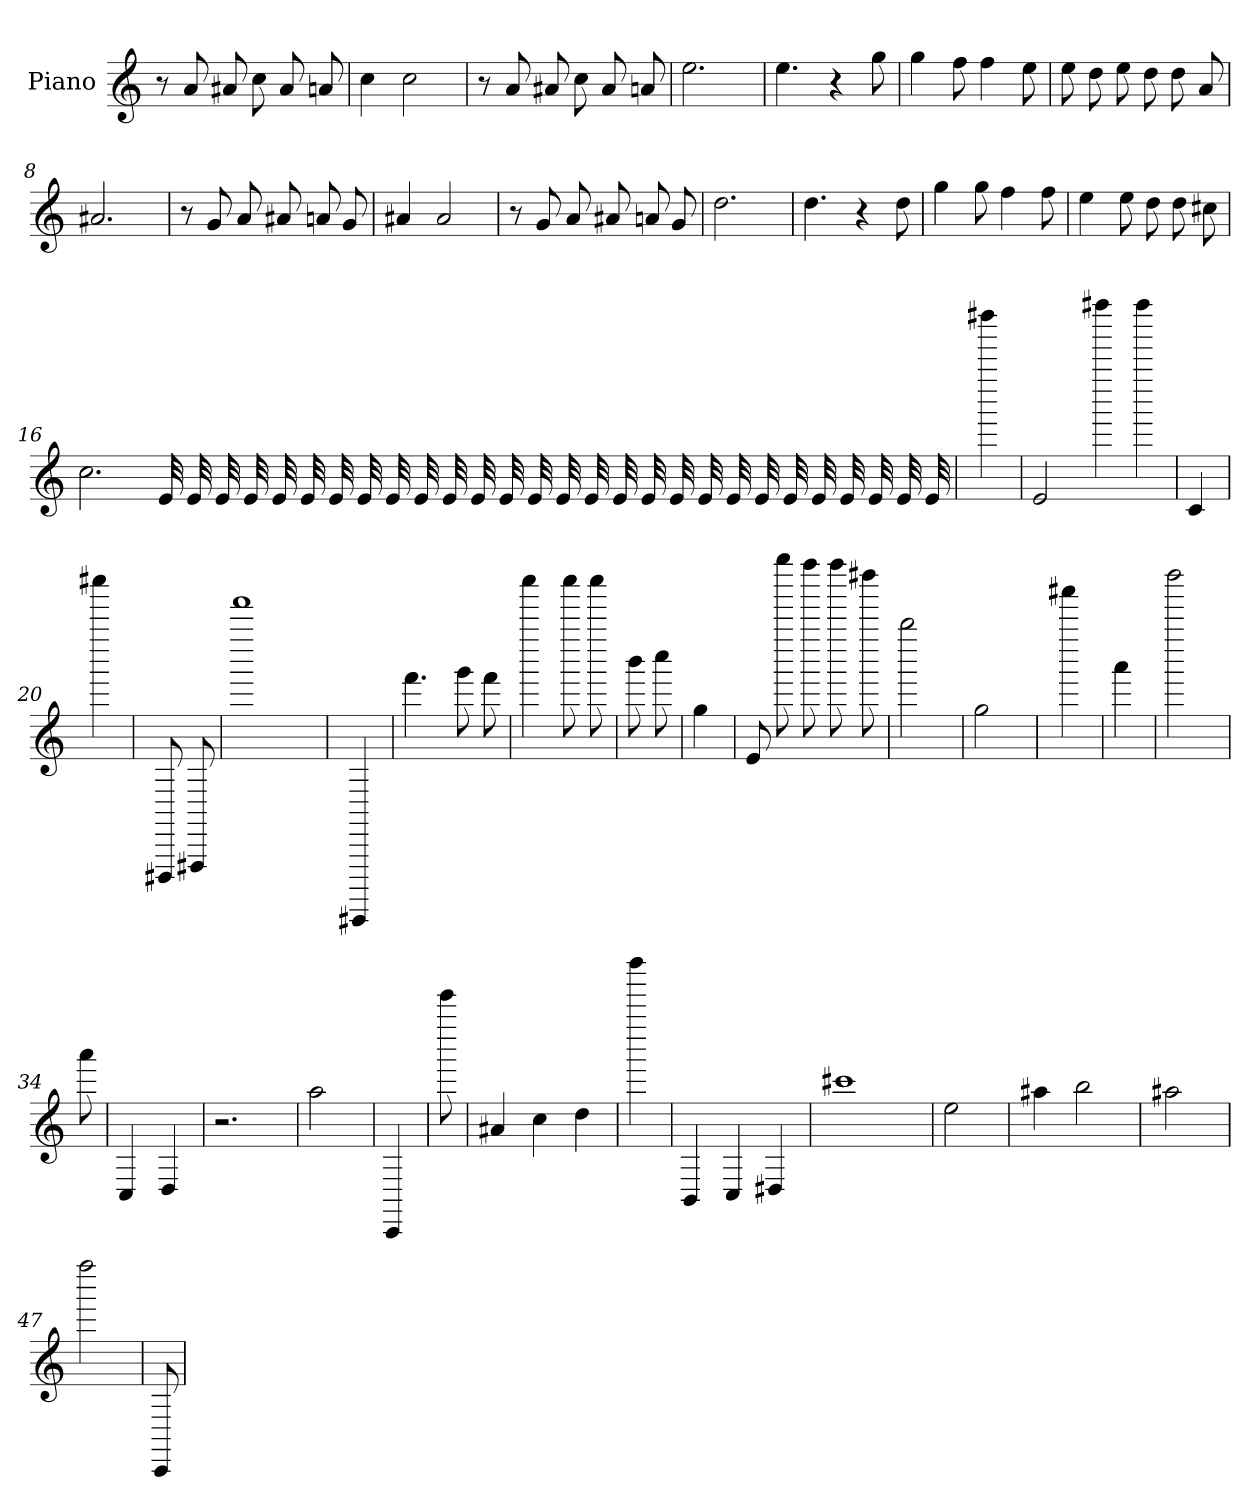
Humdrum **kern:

**kern
*part1
*staff1
*I"Piano
*I'Pno.
=1
8r
8a
8a#
8cc
8a#
8a
=2
4cc
2cc
=3
8r
8a
8a#
8cc
8a#
8a
=4
2.ee
=5
4.ee
4r
8gg
=6
4gg
8ff
4ff
8ee
=7
8ee
8dd
8ee
8dd
8dd
8a
=8
2.a#
=9
8r
8g
8a
8a#
8a
8g
=10
4a#
2a#
=11
8r
8g
8a
8a#
8a
8g
=12
2.dd
=13
4.dd
4r
8dd
=14
4gg
8gg
4ff
8ff
=15
4ee
8ee
8dd
8dd
8cc#
=16
2.cc
32CCCCC
32CCCCC
32CCCCC
32CCCCC
32CCCCC
32CCCCC
32CCCCC
32CCCCC
32CCCCC
32CCCCC
32CCCCC
32CCCCC
32CCCCC
32CCCCC
32CCCCC
32CCCCC
32CCCCC
32CCCCC
32CCCCC
32CCCCC
32CCCCC
32CCCCC
32CCCCC
32CCCCC
32CCCCC
32CCCCC
32CCCCC
32CCCCC
=17
4dddddd#
=18
2DDDDD#
4ffffff#
4ffffff#
=19
4c
=20
4cccccc#
=21
8DDD#
8FFF#
=22
1fffff
=23
4CCCC#
=24
4.fff
8ggg
8fff
=25
4cccccc
8cccccc
8cccccc
=26
8bbb
8cccc
=27
4gg
=28
8EEEEE
8gggggg
8ffffff
8ffffff
8dddddd#
=29
2bbbb
=30
2gg
=31
4aaaaa#
=32
4aaa
=33
2dddddd
=34
8aaa
=35
4C
4D
=36
2.r
=37
2aa
=38
4CC
=39
8eeeee
=40
4a#
4cc
4dd
=41
4dddddd
=42
4BB
4C
4D#
=43
1ccc#
=44
2ee
=45
4aa#
2bb
=46
2aa#
=47
2ffff
=48
8CC
=
*-
